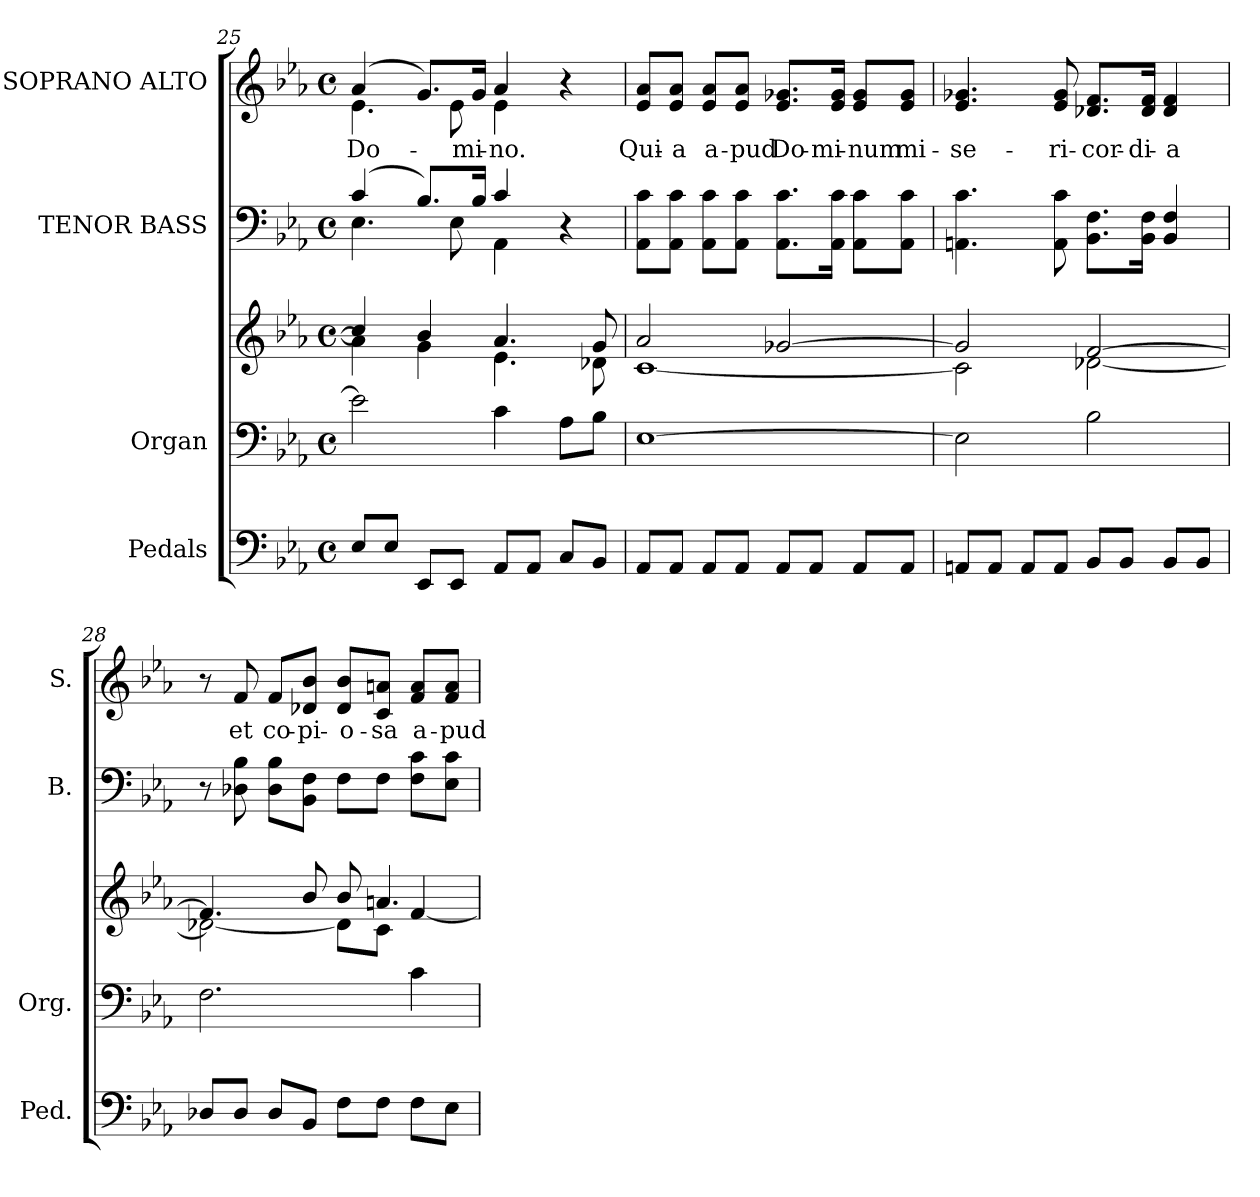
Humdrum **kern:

**kern	**kern	**kern	**kern	**kern	**text
*part4	*part3	*part3	*part2	*part1	*part1
*staff5	*staff4	*staff3	*staff2	*staff1	*staff1
*I"Pedals	*I"Organ	*	*I"TENOR BASS	*I"SOPRANO ALTO	*
*I'Ped.	*I'Org.	*	*I'B.	*I'S.	*
!!LO:PB:g=z
*clefF4	*clefF4	*clefG2	*clefF4	*clefG2	*
*k[b-e-a-]	*k[b-e-a-]	*k[b-e-a-]	*k[b-e-a-]	*k[b-e-a-]	*
*E-:	*E-:	*E-:	*E-:	*E-:	*
*M4/4	*M4/4	*M4/4	*M4/4	*M4/4	*
*met(c)	*met(c)	*met(c)	*met(c)	*met(c)	*
=25	=25	=25	=25	=25	=25
*	*	*^	*^	*	*
!	!	!	!	!	!	!	!LO:LY:b:color=#000000
*	*	*	*	*	*	*^	*
8E-i/L	2e-i\]	4cci/]	4a-i\]	(4ci/	4.E-i\	(4a-i/	4.e-i\	Do-
8E-i/J	.	.	.	.	.	.	.	.
8EE-i/L	.	4b-i/	4gi\	8.B-i/L)	.	8.gi/L)	.	.
8EE-i/J	.	.	.	.	8E-i\	.	8e-i\	.
!	!	!	!	!	!	!	!	!LO:LY:b:color=#000000
.	.	.	.	16B-i/Jk	.	16gi/Jk	.	-mi-
!	!	!	!	!	!	!	!	!LO:LY:b:color=#000000
8AA-i/L	4ci\	4.a-i/	4.e-i\	4ci/	4AA-i\	4a-i/	4e-i\	-no.
8AA-i/J	.	.	.	.	.	.	.	.
8Ci/L	8A-i\L	.	.	4r	4ryy	4r	4ryy	.
8BB-i/J	8B-i\J	8gi/	8d-Xi\	.	.	.	.	.
*	*	*	*	*v	*v	*	*	*
*	*	*	*	*	*v	*v	*
=26	=26	=26	=26	=26	=26	=26
!	!	!	!	!	!	!LO:LY:b:color=#000000
8AA-i/L	[1E-i	2a-i/	[1ci	8AA-i\ 8ci\L	8e-i/ 8a-i/L	Qui-
!	!	!	!	!	!	!LO:LY:b:color=#000000
8AA-i/J	.	.	.	8AA-i\ 8ci\J	8e-i/ 8a-i/J	-a
!	!	!	!	!	!	!LO:LY:b:color=#000000
8AA-i/L	.	.	.	8AA-i\ 8ci\L	8e-i/ 8a-i/L	a-
!	!	!	!	!	!	!LO:LY:b:color=#000000
8AA-i/J	.	.	.	8AA-i\ 8ci\J	8e-i/ 8a-i/J	-pud
!	!	!	!	!	!	!LO:LY:b:color=#000000
8AA-i/L	.	[2g-Xi/	.	8.AA-i\ 8.ci\L	8.e-i/ 8.g-Xi/L	Do-
8AA-i/J	.	.	.	.	.	.
!	!	!	!	!	!	!LO:LY:b:color=#000000
.	.	.	.	16AA-i\ 16ci\Jk	16e-i/ 16g-i/Jk	-mi-
!	!	!	!	!	!	!LO:LY:b:color=#000000
8AA-i/L	.	.	.	8AA-i\ 8ci\L	8e-i/ 8g-i/L	-num
!	!	!	!	!	!	!LO:LY:b:color=#000000
8AA-i/J	.	.	.	8AA-i\ 8ci\J	8e-i/ 8g-i/J	mi-
=27	=27	=27	=27	=27	=27	=27
!	!	!	!	!	!	!LO:LY:b:color=#000000
8AAni/L	2E-i\]	2g-i/]	2ci\]	4.AAni\ 4.ci	4.e-i/ 4.g-Xi	-se-
8AAi/J	.	.	.	.	.	.
8AAi/L	.	.	.	.	.	.
!	!	!	!	!	!	!LO:LY:b:color=#000000
8AAi/J	.	.	.	8AAi\ 8ci	8e-i/ 8g-i	-ri-
!	!	!	!	!	!	!LO:LY:b:color=#000000
8BB-i/L	2B-i\	[2fi/	[2d-Xi\	8.BB-i\ 8.Fi\L	8.d-Xi/ 8.fi/L	-cor-
8BB-i/J	.	.	.	.	.	.
!	!	!	!	!	!	!LO:LY:b:color=#000000
.	.	.	.	16BB-i\ 16Fi\Jk	16d-i/ 16fi/Jk	-di-
!	!	!	!	!	!	!LO:LY:b:color=#000000
8BB-i/L	.	.	.	4BB-i/ 4Fi	4d-i/ 4fi	-a
8BB-i/J	.	.	.	.	.	.
=28	=28	=28	=28	=28	=28	=28
8D-Xi/L	2.Fi\	4.fi/]	2d-Xi\_	8r	8r	.
!	!	!	!	!	!	!LO:LY:b:color=#000000
8D-i/J	.	.	.	8D-Xi\ 8B-i	8fi/	et
!	!	!	!	!	!	!LO:LY:b:color=#000000
8D-i/L	.	.	.	8D-i\ 8B-i\L	8fi/L	co-
!	!	!	!	!	!	!LO:LY:b:color=#000000
8BB-i/J	.	8b-i/	.	8BB-i\ 8Fi\J	8d-Xi/ 8b-i/J	-pi-
!	!	!	!	!	!	!LO:LY:b:color=#000000
8Fi\L	.	8b-i/	8d-i\L]	8Fi\L	8d-i/ 8b-i/L	-o-
!	!	!	!	!	!	!LO:LY:b:color=#000000
8Fi\J	.	4.ani/	8ci\J	8Fi\J	8ci/ 8ani/J	-sa
!	!	!	!	!	!	!LO:LY:b:color=#000000
8Fi\L	4ci\	.	[4fi/	8Fi\ 8ci\L	8fi/ 8ai/L	a-
!	!	!	!	!	!	!LO:LY:b:color=#000000
8E-i\J	.	.	.	8E-i\ 8ci\J	8fi/ 8ai/J	-pud
*	*	*v	*v	*	*	*
=	=	=	=	=	=
*-	*-	*-	*-	*-	*-
